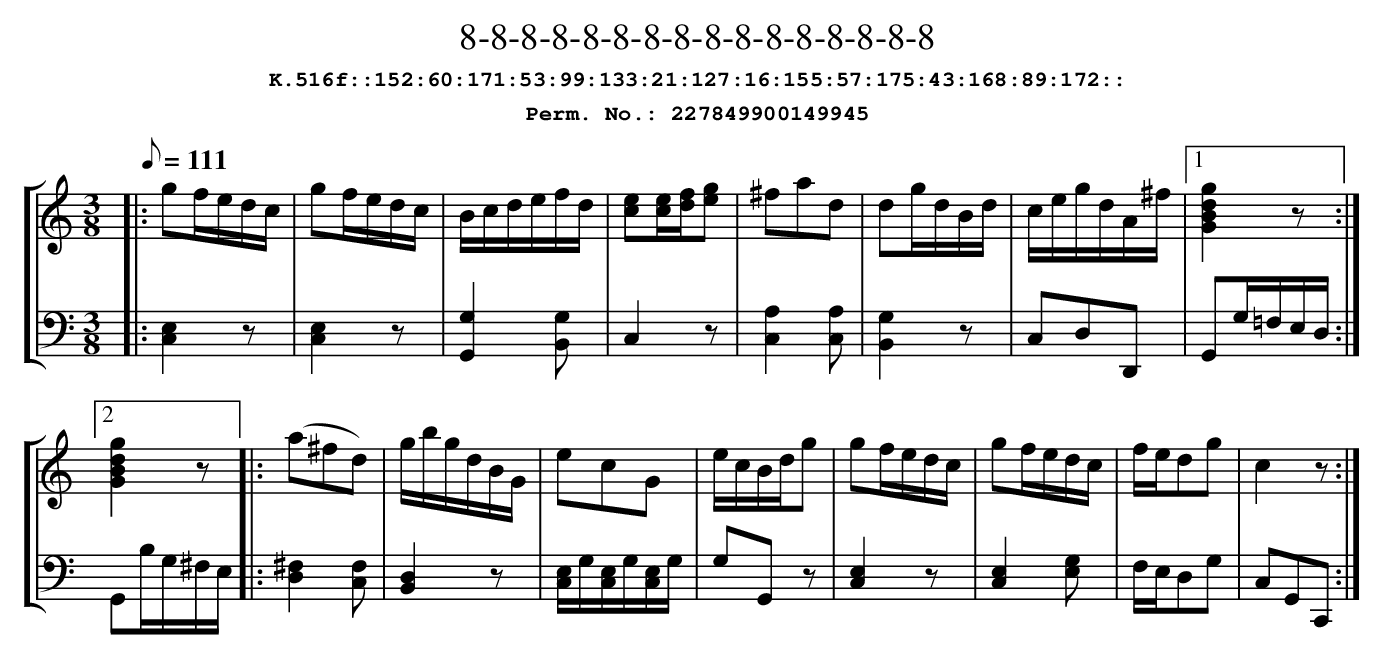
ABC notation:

X:1
T:8-8-8-8-8-8-8-8-8-8-8-8-8-8-8-8
T:$1K.516f::152:60:171:53:99:133:21:127:16:155:57:175:43:168:89:172::$0
T:$1Perm. No.: 227849900149945$0
M:3/8
L:1/8
Q:1/8=111
%%staves [1 2]
V:1 clef=treble
V:2 clef=bass
K:C
[V:1]|: gf/e/d/c/ |\
[V:2]|: [E,2C,2]z |\
[V:1] gf/e/d/c/ |\
[V:2] [E,2C,2]z |\
[V:1] B/c/d/e/f/d/ |\
[V:2] [G,2G,,2][G,B,,] |\
[V:1] [ec][e/c/][f/d/][ge] |\
[V:2] C,2z |\
[V:1] ^fad |\
[V:2] [A,2C,2][A,C,] |\
[V:1] dg/d/B/d/ |\
[V:2] [G,2B,,2]z |\
[V:1] c/e/g/d/A/^f/ \
[V:2] C,D,D,, \
[V:1]|1 [g2d2B2G2]z :|2
[V:2]|1 G,,G,/=F,/E,/D,/ :|2
[V:1] [g2d2B2G2]z |:\
[V:2] G,,B,/G,/^F,/E,/ |:\
[V:1] (a^fd) |\
[V:2] [^F,2D,2][F,C,] |\
[V:1] g/b/g/d/B/G/ |\
[V:2] [D,2B,,2]z |\
[V:1] ecG |\
[V:2] [E,/C,/]G,/[E,/C,/]G,/[E,/C,/]G,/ |\
[V:1] e/c/B/d/g |\
[V:2] G,G,,z |\
[V:1] gf/e/d/c/ |\
[V:2] [E,2C,2]z |\
[V:1] gf/e/d/c/ |\
[V:2] [E,2C,2][G,E,] |\
[V:1] f/e/dg |\
[V:2] F,/E,/D,G, |\
[V:1] c2z :|]
[V:2] C,G,,C,, :|]
